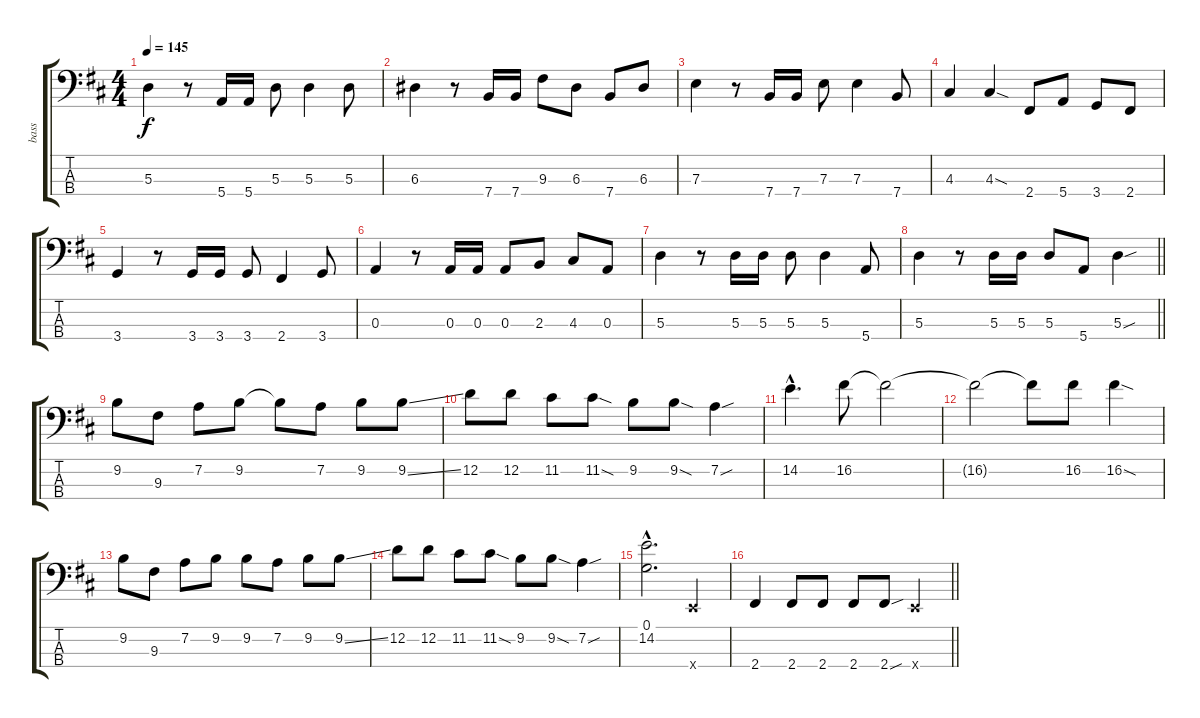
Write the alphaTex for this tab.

\track ("bass" "bass") {instrument electricbasspick}
\staff {score tabs}
\tuning (G2 D2 A1 E1) {hide}
\ts (4 4)
\tempo 145
\clef f4
\ks d
5.3.4{dy f} r.8 5.4.16 5.4.16 5.3.8 5.3.4 5.3.8 |
6.3.4 r.8 7.4.16 7.4.16 9.3.8 6.3.8 7.4.8 6.3.8 |
7.3.4 r.8 7.4.16 7.4.16 7.3.8 7.3.4 7.4.8 |
4.3.4 4.3{sod}.4 2.4.8 5.4.8 3.4.8 2.4.8 |
3.4.4 r.8 3.4.16 3.4.16 3.4.8 2.4.4 3.4.8 |
0.3.4 r.8 0.3.16 0.3.16 0.3.8 2.3.8 4.3.8 0.3.8 |
5.3.4 r.8 5.3.16 5.3.16 5.3.8 5.3.4 5.4.8 |
\barLineRight lightlight
5.3.4 r.8 5.3.16 5.3.16 5.3.8 5.4.8 5.3{sou}.4 |
9.2.8 9.3.8 7.2.8 9.2.8 9.2{t}.8 7.2.8 9.2.8 9.2{ss}.8 |
12.2.8 12.2.8 11.2.8 11.2{sod}.8 9.2.8 9.2{sod}.8 7.2{sou}.4 |
14.2{hac}.4{d} 16.2.8 16.2{t}.2 |
16.2{t}.2 16.2{t}.8 16.2.8 16.2{sod}.4 |
9.2.8 9.3.8 7.2.8 9.2.8 9.2.8 7.2.8 9.2.8 9.2{ss}.8 |
12.2.8 12.2.8 11.2.8 11.2{sod}.8 9.2.8 9.2{sod}.8 7.2{sou}.4 |
(0.1{hac} 14.2{hac}).2{d} 0.4{x}.4 |
\barLineRight lightlight
2.4.4 2.4.8 2.4.8 2.4.8 2.4{sou}.8 0.4{x}.4
